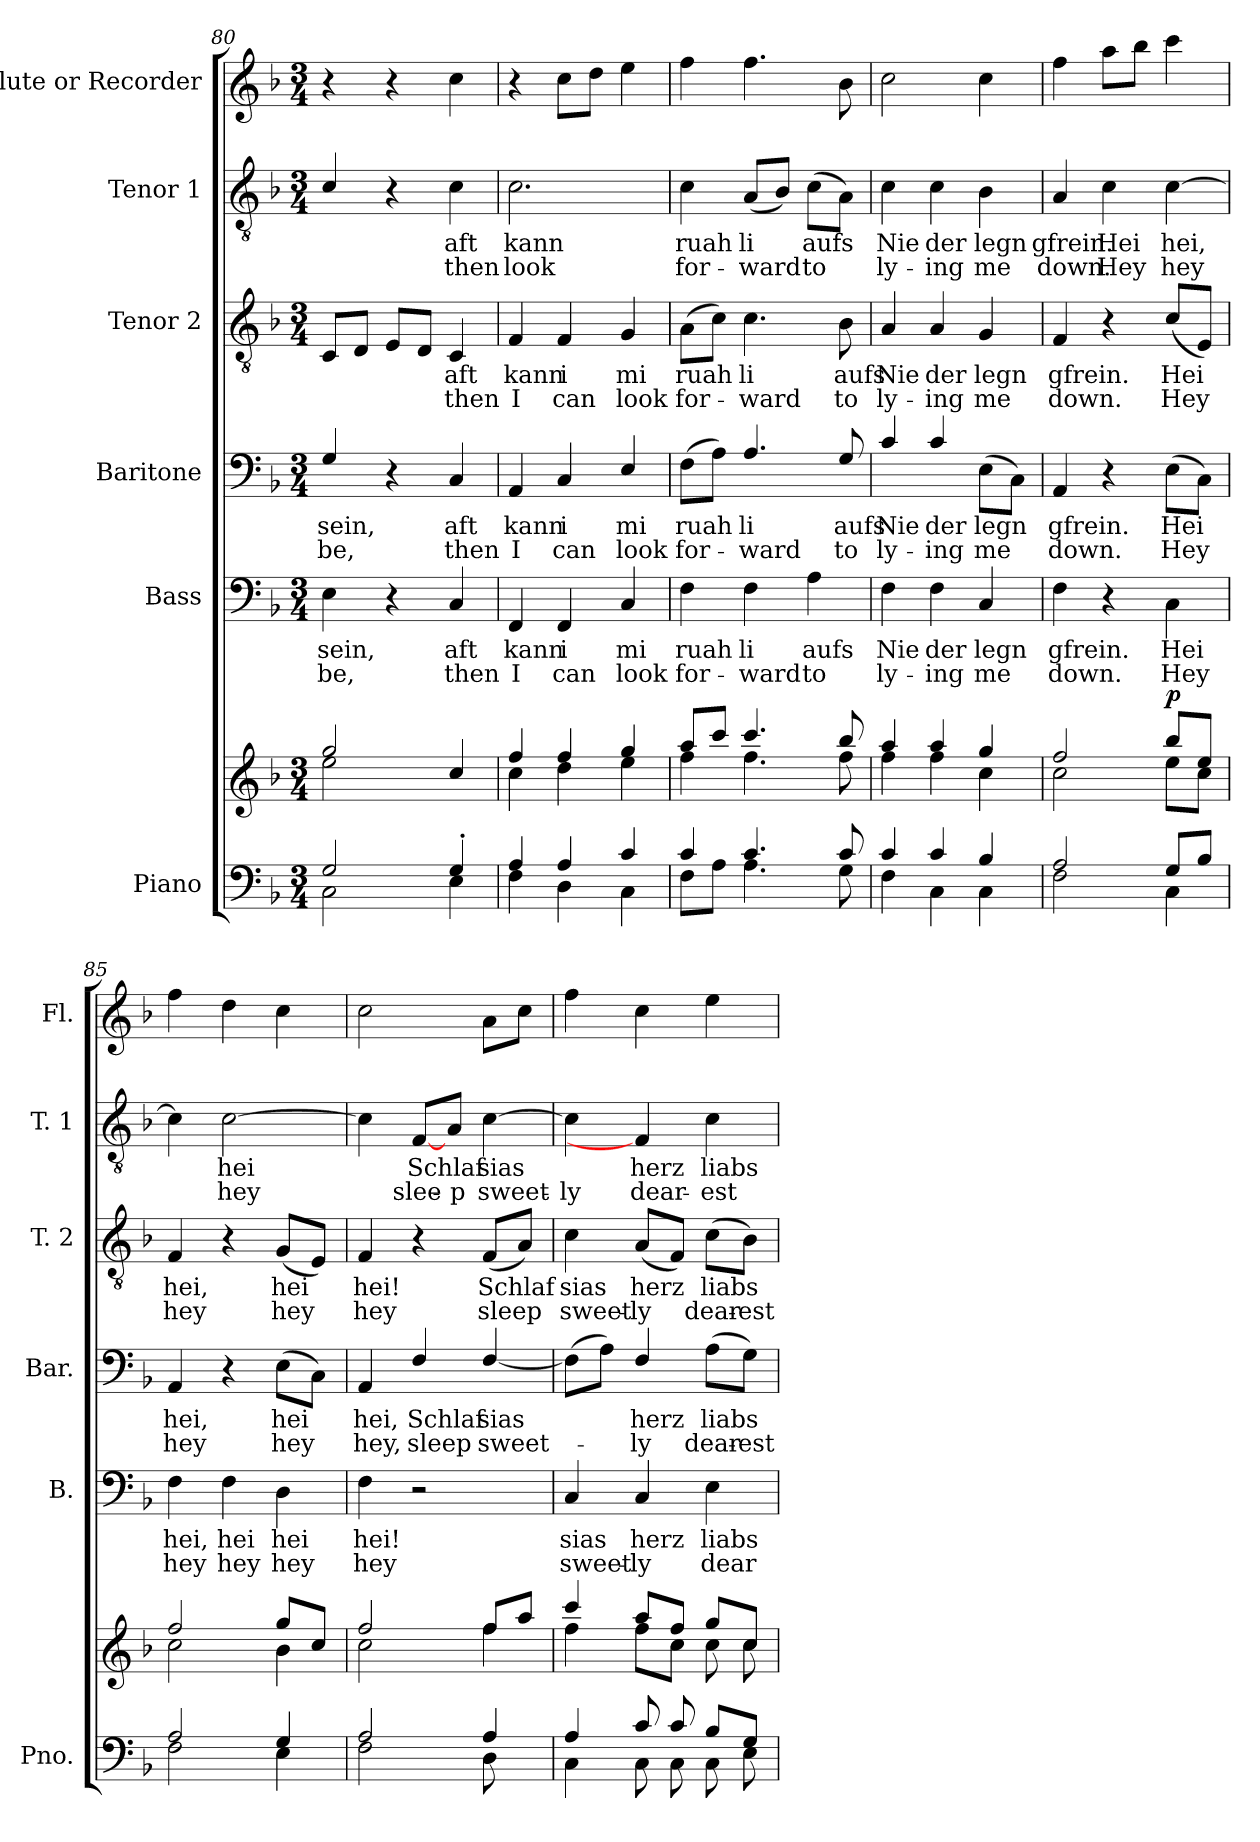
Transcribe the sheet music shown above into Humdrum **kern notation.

**kern	**kern	**dynam	**kern	**text	**text	**kern	**text	**text	**kern	**text	**text	**kern	**text	**text	**kern
*part6	*part6	*part6	*part5	*part5	*part5	*part4	*part4	*part4	*part3	*part3	*part3	*part2	*part2	*part2	*part1
*staff7	*staff6	*staff6/7	*staff5	*staff5	*staff5	*staff4	*staff4	*staff4	*staff3	*staff3	*staff3	*staff2	*staff2	*staff2	*staff1
*I"Piano	*	*	*I"Bass	*	*	*I"Baritone	*	*	*I"Tenor 2	*	*	*I"Tenor 1	*	*	*I"Flute or Recorder
*I'Pno.	*	*	*I'B.	*	*	*I'Bar.	*	*	*I'T. 2	*	*	*I'T. 1	*	*	*I'Fl.
*clefF4	*clefG2	*	*clefF4	*	*	*clefF4	*	*	*clefGv2	*	*	*clefGv2	*	*	*clefG2
*k[b-]	*k[b-]	*	*k[b-]	*	*	*k[b-]	*	*	*k[b-]	*	*	*k[b-]	*	*	*k[b-]
*M3/4	*M3/4	*	*M3/4	*	*	*M3/4	*	*	*M3/4	*	*	*M3/4	*	*	*M3/4
=80	=80	=80	=80	=80	=80	=80	=80	=80	=80	=80	=80	=80	=80	=80	=80
*^	*^	*	*	*	*	*	*	*	*	*	*	*	*	*	*
!	!	!	!	!	!	!LO:LY:b	!LO:LY:b	!	!LO:LY:b	!LO:LY:b	!	!	!	!	!	!	!
2G/	2C\	2gg/	2ee\	.	4E\	sein,	be,	4G/	sein,	be,	8C/L	.	.	4c/	.	.	4r
.	.	.	.	.	.	.	.	.	.	.	8D/J	.	.	.	.	.	.
.	.	.	.	.	4r	.	.	4r	.	.	8E/L	.	.	4r	.	.	4r
.	.	.	.	.	.	.	.	.	.	.	8D/J	.	.	.	.	.	.
!	!	!	!	!	!	!LO:LY:b	!LO:LY:b	!	!LO:LY:b	!LO:LY:b	!	!LO:LY:b	!LO:LY:b	!	!LO:LY:b	!LO:LY:b	!
4G'/	4E\	4cc/	4ryy	.	4C/	aft	then	4C/	aft	then	4C/	aft	then	4c\	aft	then	4cc\
=81	=81	=81	=81	=81	=81	=81	=81	=81	=81	=81	=81	=81	=81	=81	=81	=81	=81
!	!	!	!	!	!	!LO:LY:b	!LO:LY:b	!	!LO:LY:b	!LO:LY:b	!	!LO:LY:b	!LO:LY:b	!	!LO:LY:b	!LO:LY:b	!
4A/	4F\	4ff/	4cc\	.	4FF/	kann	I	4AA/	kann	I	4F/	kann	I	2.c\	kann	look	4r
!	!	!	!	!	!	!LO:LY:b	!LO:LY:b	!	!LO:LY:b	!LO:LY:b	!	!LO:LY:b	!LO:LY:b	!	!	!	!
4A/	4D\	4ff/	4dd\	.	4FF/	i	can	4C/	i	can	4F/	i	can	.	.	.	8cc\L
.	.	.	.	.	.	.	.	.	.	.	.	.	.	.	.	.	8dd\J
!	!	!	!	!	!	!LO:LY:b	!LO:LY:b	!	!LO:LY:b	!LO:LY:b	!	!LO:LY:b	!LO:LY:b	!	!	!	!
4c/	4C\	4gg/	4ee\	.	4C/	mi	look	4E/	mi	look	4G/	mi	look	.	.	.	4ee\
=82	=82	=82	=82	=82	=82	=82	=82	=82	=82	=82	=82	=82	=82	=82	=82	=82	=82
!	!	!	!	!	!	!LO:LY:b	!LO:LY:b	!	!LO:LY:b	!LO:LY:b	!	!LO:LY:b	!LO:LY:b	!	!LO:LY:b	!LO:LY:b	!
4c/	8F\L	8aa/L	4ff\	.	4F\	ruah	for-	(<8F\L	ruah	for-	(>8A\L	ruah	for-	4c\	ruah	for-	4ff\
.	8A\J	8ccc/J	.	.	.	.	.	8A\J)	.	.	8c\J)	.	.	.	.	.	.
!	!	!	!	!	!	!LO:LY:b	!LO:LY:b	!	!LO:LY:b	!LO:LY:b	!	!LO:LY:b	!LO:LY:b	!	!LO:LY:b	!LO:LY:b	!
4.c/	4.A\	4.ccc/	4.ff\	.	4F\	li	-ward	4.A/	li	-ward	4.c\	li	-ward	(<8A/L	li	-ward	4.ff\
.	.	.	.	.	.	.	.	.	.	.	.	.	.	8B-/J)	.	.	.
!	!	!	!	!	!	!LO:LY:b	!LO:LY:b	!	!	!	!	!	!	!	!LO:LY:b	!LO:LY:b	!
.	.	.	.	.	4A\	aufs	to	.	.	.	.	.	.	(>8c\L	aufs	to	.
!	!	!	!	!	!	!	!	!	!LO:LY:b	!LO:LY:b	!	!LO:LY:b	!LO:LY:b	!	!	!	!
8c	8G\	8bb-/	8ff\	.	.	.	.	8G/	aufs	to	8B-\	aufs	to	8A\J)	.	.	8b-\
=83	=83	=83	=83	=83	=83	=83	=83	=83	=83	=83	=83	=83	=83	=83	=83	=83	=83
!	!	!	!	!	!	!LO:LY:b	!LO:LY:b	!	!LO:LY:b	!LO:LY:b	!	!LO:LY:b	!LO:LY:b	!	!LO:LY:b	!LO:LY:b	!
4c/	4F\	4aa/	4ff\	.	4F\	Nie	ly-	4c/	Nie	ly-	4A/	Nie	ly-	4c\	Nie	ly-	2cc\
!	!	!	!	!	!	!LO:LY:b	!LO:LY:b	!	!LO:LY:b	!LO:LY:b	!	!LO:LY:b	!LO:LY:b	!	!LO:LY:b	!LO:LY:b	!
4c/	4C\	4aa/	4ff\	.	4F\	der	-ing	4c/	der	-ing	4A/	der	-ing	4c\	der	-ing	.
!	!	!	!	!	!	!LO:LY:b	!LO:LY:b	!	!LO:LY:b	!LO:LY:b	!	!LO:LY:b	!LO:LY:b	!	!LO:LY:b	!LO:LY:b	!
4B-/	4C\	4gg/	4cc\	.	4C/	legn	me	(<8E\L	legn	me	4G/	legn	me	4B-\	legn	me	4cc\
.	.	.	.	.	.	.	.	8C\J)	.	.	.	.	.	.	.	.	.
!!LO:PB:g=z
=84	=84	=84	=84	=84	=84	=84	=84	=84	=84	=84	=84	=84	=84	=84	=84	=84	=84
!	!	!	!	!	!	!LO:LY:b	!LO:LY:b	!	!LO:LY:b	!LO:LY:b	!	!LO:LY:b	!LO:LY:b	!	!LO:LY:b	!LO:LY:b	!
2A/	2F\	2ff/	2cc\	.	4F\	gfrein.	down.	4AA/	gfrein.	down.	4F/	gfrein.	down.	4A/	gfrein.	down.	4ff\
!	!	!	!	!	!	!	!	!	!	!	!	!	!	!	!LO:LY:b	!LO:LY:b	!
.	.	.	.	.	4r	.	.	4r	.	.	4r	.	.	4c\	Hei	Hey	8aa\L
.	.	.	.	.	.	.	.	.	.	.	.	.	.	.	.	.	8bb-\J
!	!	!	!	!LO:DY:a	!	!LO:LY:b	!LO:LY:b	!	!LO:LY:b	!LO:LY:b	!	!LO:LY:b	!LO:LY:b	!	!LO:LY:b	!LO:LY:b	!
8G/L	4C\	8bb-/L	8ee\L	p	4C\	Hei	Hey	(<8E\L	Hei	Hey	(<8c/L	Hei	Hey	[4c\	hei,	hey	4ccc\
8B-/J	.	8ee/J	8cc\J	.	.	.	.	8C\J)	.	.	8E/J)	.	.	.	.	.	.
=85	=85	=85	=85	=85	=85	=85	=85	=85	=85	=85	=85	=85	=85	=85	=85	=85	=85
!	!	!	!	!	!	!LO:LY:b	!LO:LY:b	!	!LO:LY:b	!LO:LY:b	!	!LO:LY:b	!LO:LY:b	!	!	!	!
2A/	2F\	2ff/	2cc\	.	4F\	hei,	hey	4AA/	hei,	hey	4F/	hei,	hey	4c\]	.	.	4ff\
!	!	!	!	!	!	!LO:LY:b	!LO:LY:b	!	!	!	!	!	!	!	!LO:LY:b	!LO:LY:b	!
.	.	.	.	.	4F\	hei	hey	4r	.	.	4r	.	.	[2c\	hei	hey	4dd\
!	!	!	!	!	!	!LO:LY:b	!LO:LY:b	!	!LO:LY:b	!LO:LY:b	!	!LO:LY:b	!LO:LY:b	!	!	!	!
4G/	4E\	8gg/L	4b-\	.	4D\	hei	hey	(<8E\L	hei	hey	(<8G/L	hei	hey	.	.	.	4cc\
.	.	8cc/J	.	.	.	.	.	8C\J)	.	.	8E/J)	.	.	.	.	.	.
=86	=86	=86	=86	=86	=86	=86	=86	=86	=86	=86	=86	=86	=86	=86	=86	=86	=86
!	!	!	!	!	!	!LO:LY:b	!LO:LY:b	!	!LO:LY:b	!LO:LY:b	!	!LO:LY:b	!LO:LY:b	!	!	!	!
2A/	2F\	2ff/	2cc\	.	4F\	hei!	hey	4AA/	hei,	hey,	4F/	hei!	hey	4c\]	.	.	2cc\
!	!	!	!	!	!	!	!	!	!LO:LY:b	!LO:LY:b	!	!	!	!	!LO:LY:b	!LO:LY:b	!
.	.	.	.	.	2r	.	.	4F/	Schlaf	sleep	4r	.	.	[8F/L	Schlaf	slee-	.
!	!	!	!	!	!	!	!	!	!	!	!	!	!	!	!	!LO:LY:b	!
.	.	.	.	.	.	.	.	.	.	.	.	.	.	8A/J	.	-p	.
!	!	!	!	!	!	!	!	!	!LO:LY:b	!LO:LY:b	!	!LO:LY:b	!LO:LY:b	!	!LO:LY:b	!LO:LY:b	!
4A/	8D\	8ff/L	4ff\	.	.	.	.	[4F/	sias	sweet-	(<8F/L	Schlaf	sleep	[4c\	sias	sweet-	8a\L
.	8ryy	8aa/J	.	.	.	.	.	.	.	.	8A/J)	.	.	.	.	.	8cc\J
=87	=87	=87	=87	=87	=87	=87	=87	=87	=87	=87	=87	=87	=87	=87	=87	=87	=87
!	!	!	!	!	!	!LO:LY:b	!LO:LY:b	!	!	!	!	!LO:LY:b	!LO:LY:b	!	!	!LO:LY:b	!
4A/	4C\	4ccc/	4ff\	.	4C/	sias	sweet-	(<8F\L]	.	.	4c\	sias	sweet-	4c\]	.	-ly	4ff\
.	.	.	.	.	.	.	.	8A\J)	.	.	.	.	.	.	.	.	.
!	!	!	!	!	!	!LO:LY:b	!LO:LY:b	!	!LO:LY:b	!LO:LY:b	!	!LO:LY:b	!LO:LY:b	!	!LO:LY:b	!LO:LY:b	!
8c/	8C\	8aa/L	8ff\L	.	4C/	herz	-ly	4F/	herz	-ly	(<8A/L	herz	-ly	4F/]	herz	dear-	4cc\
8c/	8C\	8ff/J	8cc\J	.	.	.	.	.	.	.	8F/J)	.	.	.	.	.	.
!	!	!	!	!	!	!LO:LY:b	!LO:LY:b	!	!LO:LY:b	!LO:LY:b	!	!LO:LY:b	!LO:LY:b	!	!LO:LY:b	!LO:LY:b	!
8B-/L	8C\	8gg/L	8cc\	.	4E\	liabs	dear	(8A\L	liabs	dear-	(>8c\L	liabs	dear-	4c\	liabs	-est	4ee\
!	!	!	!	!	!	!	!	!	!	!LO:LY:b	!	!	!LO:LY:b	!	!	!	!
8G/J	8E\	8cc/J	8cc\	.	.	.	.	8G\J)	.	-est	8B-\J)	.	-est	.	.	.	.
*v	*v	*	*	*	*	*	*	*	*	*	*	*	*	*	*	*	*
*	*v	*v	*	*	*	*	*	*	*	*	*	*	*	*	*	*
=	=	=	=	=	=	=	=	=	=	=	=	=	=	=	=
*-	*-	*-	*-	*-	*-	*-	*-	*-	*-	*-	*-	*-	*-	*-	*-
